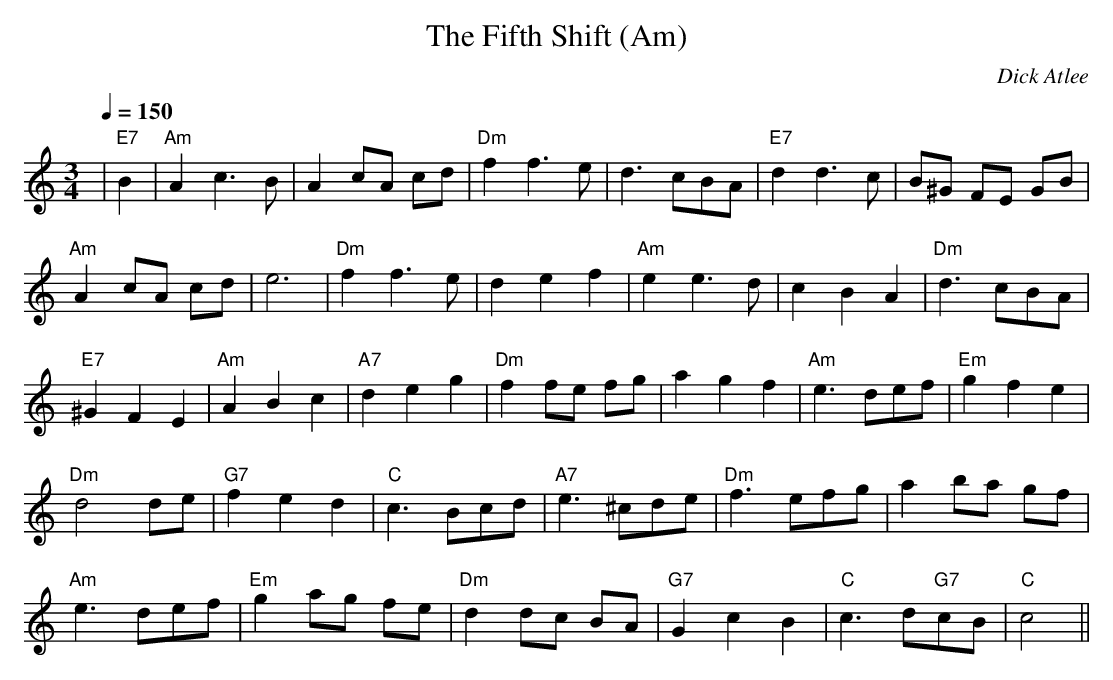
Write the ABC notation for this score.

X:1
T:The Fifth Shift (Am)
M:3/4
L:1/8
Q:1/4=150
C:Dick Atlee
K:Am
| "E7" B2 | "Am" A2 c3 B | A2 cA cd | "Dm" f2 f3 e |
d3 cBA | "E7" d2 d3 c | B^G FE GB | !
"Am" A2 cA cd | e6 | "Dm" f2 f3 e | d2 e2 f2 |
"Am" e2 e3 d | c2 B2 A2 | "Dm" d3 cBA | !
"E7" ^G2 F2 E2 | "Am" A2 B2 c2 | "A7" d2 e2 g2 |
"Dm" f2 fe fg | a2 g2 f2 | "Am" e3 def | "Em" g2 f2 e2 | !
"Dm" d4 de | "G7" f2 e2 d2 | "C" c3 Bcd |
"A7" e3 ^cde | "Dm" f3 efg | a2 ba gf | !
"Am" e3 def | "Em" g2 ag fe | "Dm" d2 dc BA |
"G7" G2 c2 B2 | "C" c3 d"G7"cB | "C" c4 ||
